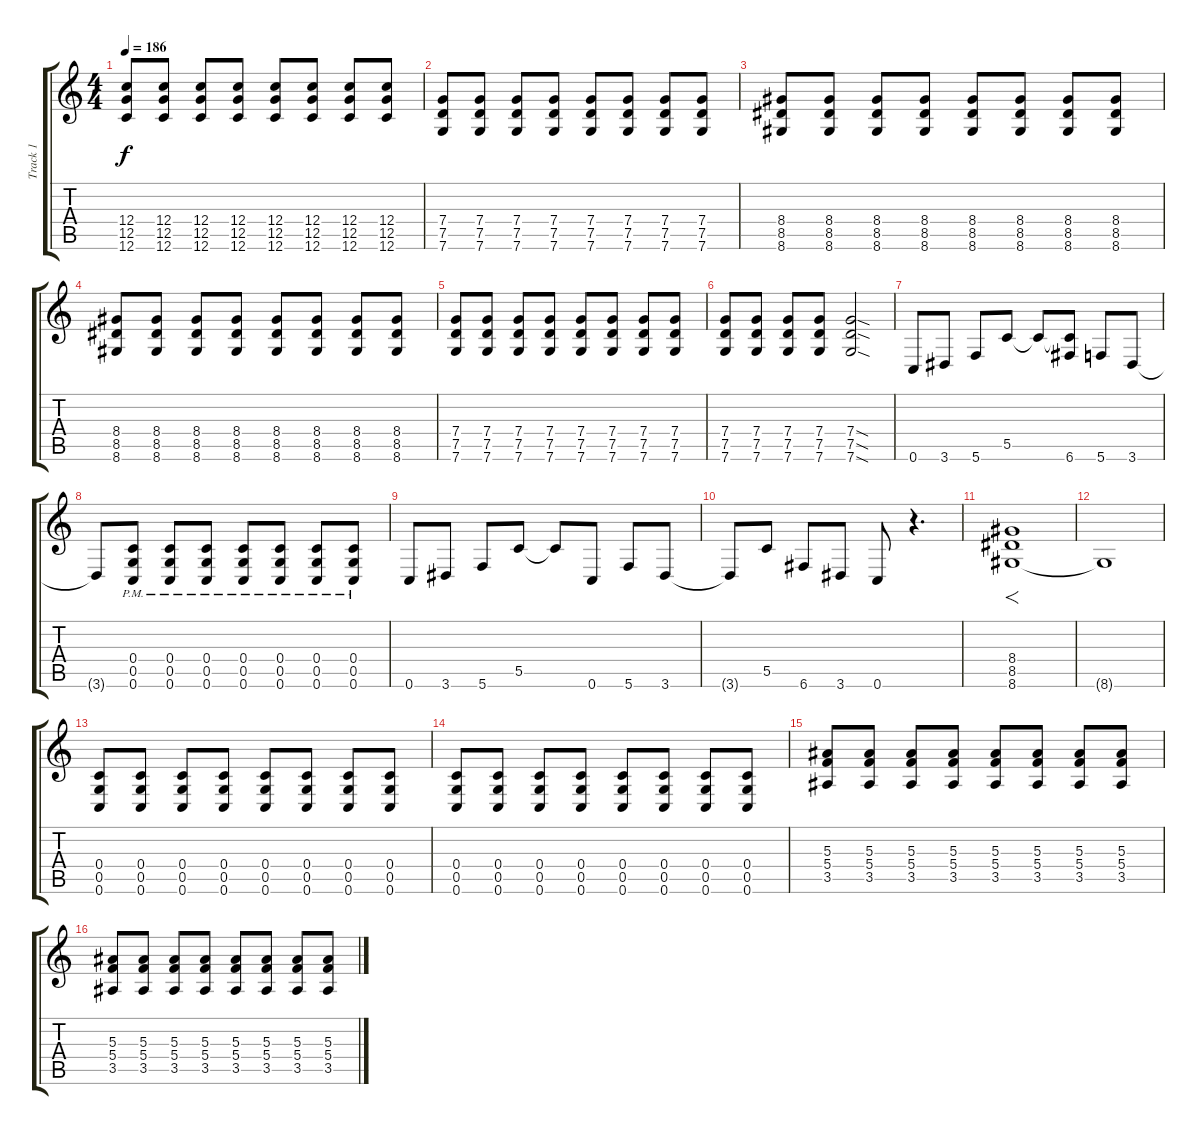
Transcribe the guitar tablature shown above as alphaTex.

\track ("Track 1" "Track 1") {instrument distortionguitar}
\staff {score tabs}
\tuning (D4 A3 F3 C3 G2 C2) {hide}
\ts (4 4)
\tempo 186
\clef g2
\ks c
(12.4 12.5 12.6).8{dy f} (12.4 12.5 12.6).8 (12.4 12.5 12.6).8 (12.4 12.5 12.6).8 (12.4 12.5 12.6).8 (12.4 12.5 12.6).8 (12.4 12.5 12.6).8 (12.4 12.5 12.6).8 |
(7.4 7.5 7.6).8 (7.4 7.5 7.6).8 (7.4 7.5 7.6).8 (7.4 7.5 7.6).8 (7.4 7.5 7.6).8 (7.4 7.5 7.6).8 (7.4 7.5 7.6).8 (7.4 7.5 7.6).8 |
(8.4 8.5 8.6).8 (8.4 8.5 8.6).8 (8.4 8.5 8.6).8 (8.4 8.5 8.6).8 (8.4 8.5 8.6).8 (8.4 8.5 8.6).8 (8.4 8.5 8.6).8 (8.4 8.5 8.6).8 |
(8.4 8.5 8.6).8 (8.4 8.5 8.6).8 (8.4 8.5 8.6).8 (8.4 8.5 8.6).8 (8.4 8.5 8.6).8 (8.4 8.5 8.6).8 (8.4 8.5 8.6).8 (8.4 8.5 8.6).8 |
(7.4 7.5 7.6).8 (7.4 7.5 7.6).8 (7.4 7.5 7.6).8 (7.4 7.5 7.6).8 (7.4 7.5 7.6).8 (7.4 7.5 7.6).8 (7.4 7.5 7.6).8 (7.4 7.5 7.6).8 |
(7.4 7.5 7.6).8 (7.4 7.5 7.6).8 (7.4 7.5 7.6).8 (7.4 7.5 7.6).8 (7.4{sod} 7.5{sod} 7.6{sod}).2 |
0.6.8 3.6.8 5.6.8 5.5.8 5.5{t}.8 (5.5{t} 6.6).8 5.6.8 3.6.8 |
3.6{t}.8 (0.4{pm} 0.5{pm} 0.6{pm}).8 (0.4{pm} 0.5{pm} 0.6{pm}).8 (0.4{pm} 0.5{pm} 0.6{pm}).8 (0.4{pm} 0.5{pm} 0.6{pm}).8 (0.4{pm} 0.5{pm} 0.6{pm}).8 (0.4{pm} 0.5{pm} 0.6{pm}).8 (0.4{pm} 0.5{pm} 0.6{pm}).8 |
0.6.8 3.6.8 5.6.8 5.5.8 5.5{t}.8 0.6.8 5.6.8 3.6.8 |
3.6{t}.8 5.5.8 6.6.8 3.6.8 0.6.8 r.4{d} |
(8.4 8.5 8.6).1{f} |
8.6{t}.1 |
(0.4 0.5 0.6).8 (0.4 0.5 0.6).8 (0.4 0.5 0.6).8 (0.4 0.5 0.6).8 (0.4 0.5 0.6).8 (0.4 0.5 0.6).8 (0.4 0.5 0.6).8 (0.4 0.5 0.6).8 |
(0.4 0.5 0.6).8 (0.4 0.5 0.6).8 (0.4 0.5 0.6).8 (0.4 0.5 0.6).8 (0.4 0.5 0.6).8 (0.4 0.5 0.6).8 (0.4 0.5 0.6).8 (0.4 0.5 0.6).8 |
(5.3 5.4 3.5).8 (5.3 5.4 3.5).8 (5.3 5.4 3.5).8 (5.3 5.4 3.5).8 (5.3 5.4 3.5).8 (5.3 5.4 3.5).8 (5.3 5.4 3.5).8 (5.3 5.4 3.5).8 |
(5.3 5.4 3.5).8 (5.3 5.4 3.5).8 (5.3 5.4 3.5).8 (5.3 5.4 3.5).8 (5.3 5.4 3.5).8 (5.3 5.4 3.5).8 (5.3 5.4 3.5).8 (5.3 5.4 3.5).8
